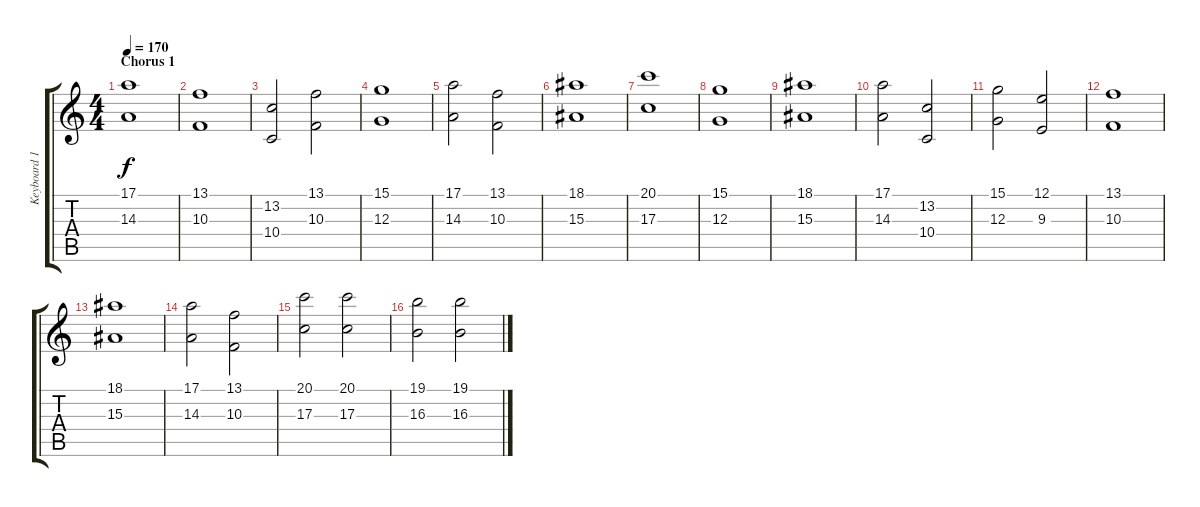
\track ("Keyboard 1" "Keyboard 1") {instrument stringensemble1}
\staff {score tabs}
\tuning (E4 B3 G3 D3 A2 E2) {hide}
\ts (4 4)
\section ("" "Chorus 1")
\tempo 170
\clef g2
\ks c
(17.1 14.3).1{dy f volume 12} |
(13.1 10.3).1 |
(13.2 10.4).2 (13.1 10.3).2 |
(15.1 12.3).1 |
(17.1 14.3).2 (13.1 10.3).2 |
(18.1 15.3).1 |
(20.1 17.3).1 |
(15.1 12.3).1 |
(18.1 15.3).1 |
(17.1 14.3).2 (13.2 10.4).2 |
(15.1 12.3).2 (12.1 9.3).2 |
(13.1 10.3).1 |
(18.1 15.3).1 |
(17.1 14.3).2 (13.1 10.3).2 |
(20.1 17.3).2 (20.1 17.3).2 |
(19.1 16.3).2 (19.1 16.3).2
